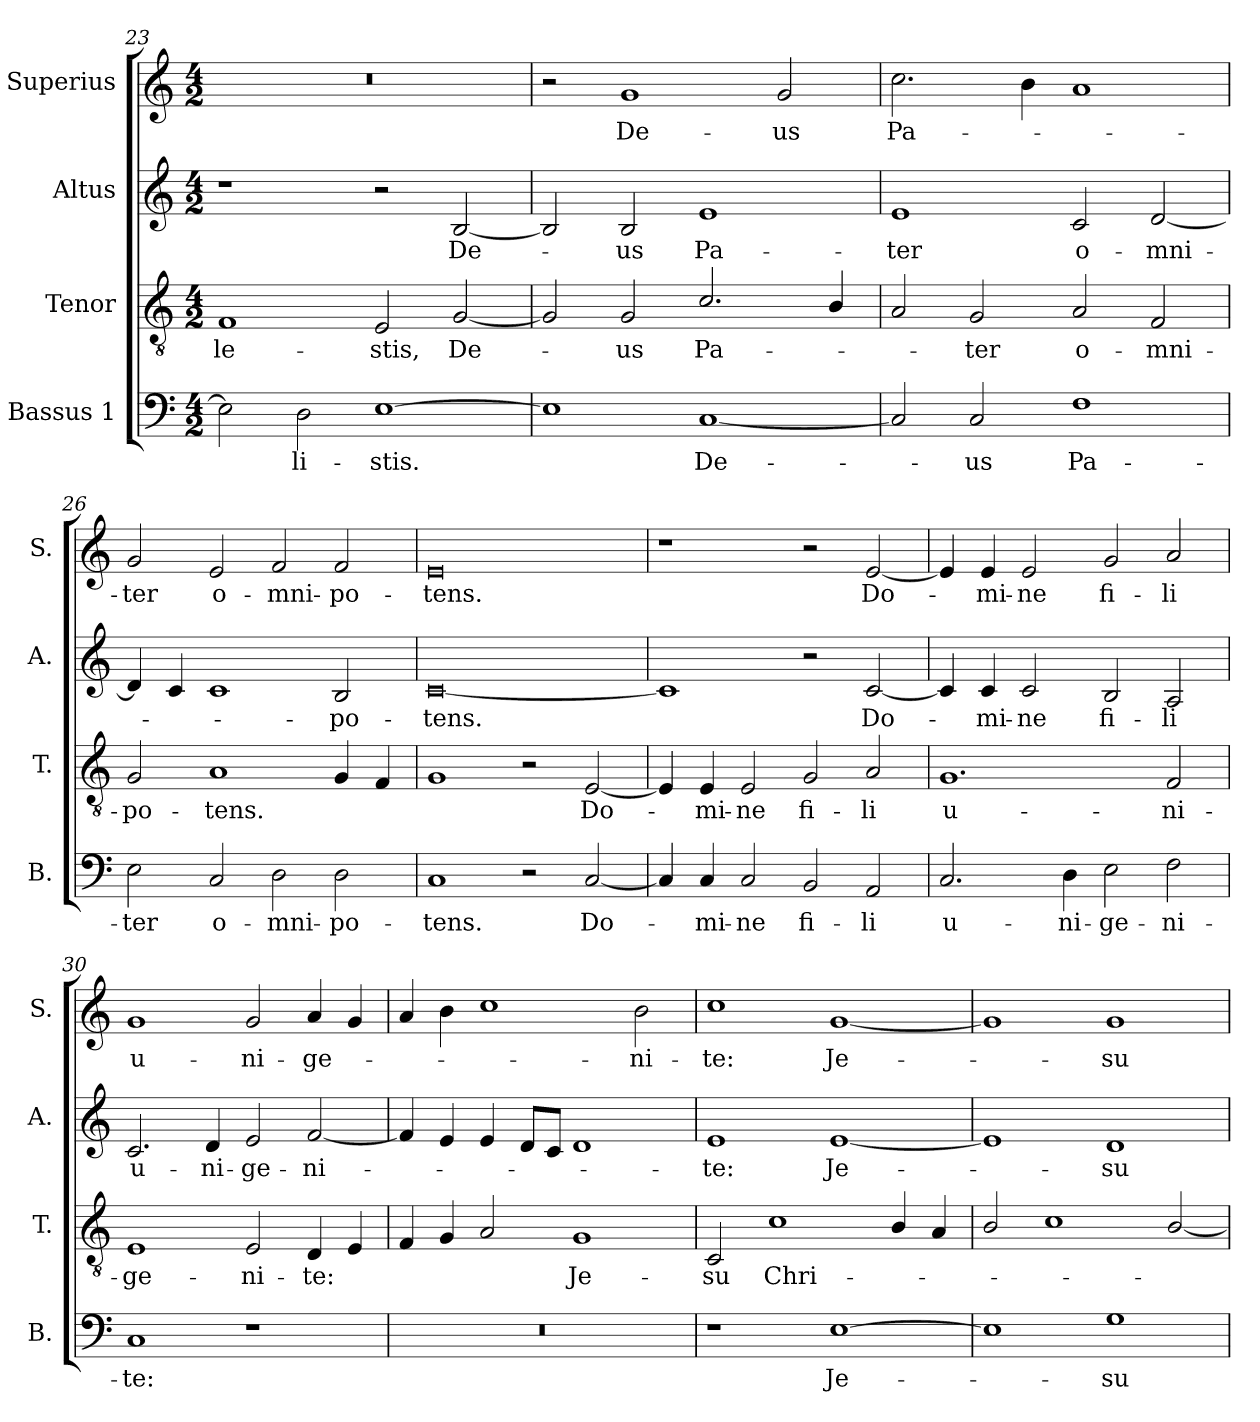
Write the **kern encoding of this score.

**kern	**text	**kern	**text	**kern	**text	**kern	**text
*part4	*part4	*part3	*part3	*part2	*part2	*part1	*part1
*staff4	*staff4	*staff3	*staff3	*staff2	*staff2	*staff1	*staff1
*I"Bassus 1	*	*I"Tenor	*	*I"Altus	*	*I"Superius	*
*I'B.	*	*I'T.	*	*I'A.	*	*I'S.	*
*clefF4	*	*clefGv2	*	*clefG2	*	*clefG2	*
*	*	*ITrd7c12	*	*	*	*	*
*k[]	*	*k[]	*	*k[]	*	*k[]	*
*C:	*	*C:	*	*C:	*	*C:	*
*M4/2	*	*M4/2	*	*M4/2	*	*M4/2	*
=23	=23	=23	=23	=23	=23	=23	=23
2E\]	.	1FF/	-le-	1r	.	0r	.
2D\	-li-	.	.	.	.	.	.
[1E\	-stis.	2EE/	-stis,	2r	.	.	.
.	.	[2GG/	De-	[2B/	De-	.	.
=24	=24	=24	=24	=24	=24	=24	=24
1E\]	.	2GG/]	.	2B/]	.	2r	.
.	.	2GG/	-us	2B/	-us	1g/	De-
[1C/	De-	2.C/	Pa-	1e/	Pa-	.	.
.	.	.	.	.	.	2g/	-us
.	.	4BB/	.	.	.	.	.
=25	=25	=25	=25	=25	=25	=25	=25
2C/]	.	2AA/	.	1e/	-ter	2.cc\	Pa-
2C/	-us	2GG/	-ter	.	.	.	.
.	.	.	.	.	.	4b\	.
1F\	Pa-	2AA/	o-	2c/	o-	1a/	.
.	.	2FF/	-mni-	[2d/	-mni-	.	.
=26	=26	=26	=26	=26	=26	=26	=26
2E\	-ter	2GG/	-po-	4d/]	.	2g/	-ter
.	.	.	.	4c/	.	.	.
2C/	o-	1AA/	-tens.	1c/	.	2e/	o-
2D\	-mni-	.	.	.	.	2f/	-mni-
2D\	-po-	4GG/	.	2B/	-po-	2f/	-po-
.	.	4FF/	.	.	.	.	.
=27	=27	=27	=27	=27	=27	=27	=27
1C/	-tens.	1GG/	.	[0c/	-tens.	0e/	-tens.
2r	.	2r	.	.	.	.	.
[2C/	Do-	[2EE/	Do-	.	.	.	.
=28	=28	=28	=28	=28	=28	=28	=28
4C/]	.	4EE/]	.	1c/]	.	1r	.
4C/	-mi-	4EE/	-mi-	.	.	.	.
2C/	-ne	2EE/	-ne	.	.	.	.
2BB/	fi-	2GG/	fi-	2r	.	2r	.
2AA/	-li	2AA/	-li	[2c/	Do-	[2e/	Do-
=29	=29	=29	=29	=29	=29	=29	=29
2.C/	u-	1.GG/	u-	4c/]	.	4e/]	.
.	.	.	.	4c/	-mi-	4e/	-mi-
.	.	.	.	2c/	-ne	2e/	-ne
4D\	-ni-	.	.	.	.	.	.
2E\	-ge-	.	.	2B/	fi-	2g/	fi-
2F\	-ni-	2FF/	-ni-	2A/	-li	2a/	-li
=30	=30	=30	=30	=30	=30	=30	=30
1C/	-te:	1EE/	-ge-	2.c/	u-	1g/	u-
.	.	.	.	4d/	-ni-	.	.
1r	.	2EE/	-ni-	2e/	-ge-	2g/	-ni-
.	.	4DD/	-te:	[2f/	-ni-	4a/	-ge-
.	.	4EE/	.	.	.	4g/	.
=31	=31	=31	=31	=31	=31	=31	=31
0r	.	4FF/	.	4f/]	.	4a/	.
.	.	4GG/	.	4e/	.	4b\	.
.	.	2AA/	.	4e/	.	1cc\	.
.	.	.	.	8d/L	.	.	.
.	.	.	.	8c/J	.	.	.
.	.	1GG/	Je-	1d/	.	.	.
.	.	.	.	.	.	2b\	-ni-
=32	=32	=32	=32	=32	=32	=32	=32
1r	.	2CC/	-su	1e/	-te:	1cc\	-te:
.	.	1C\	Chri-	.	.	.	.
[1E\	Je-	.	.	[1e/	Je-	[1g/	Je-
.	.	4BB/	.	.	.	.	.
.	.	4AA/	.	.	.	.	.
=33	=33	=33	=33	=33	=33	=33	=33
1E\]	.	2BB/	.	1e/]	.	1g/]	.
.	.	1C\	.	.	.	.	.
1G\	-su	.	.	1d/	-su	1g/	-su
.	.	[2BB/	.	.	.	.	.
=	=	=	=	=	=	=	=
*-	*-	*-	*-	*-	*-	*-	*-
